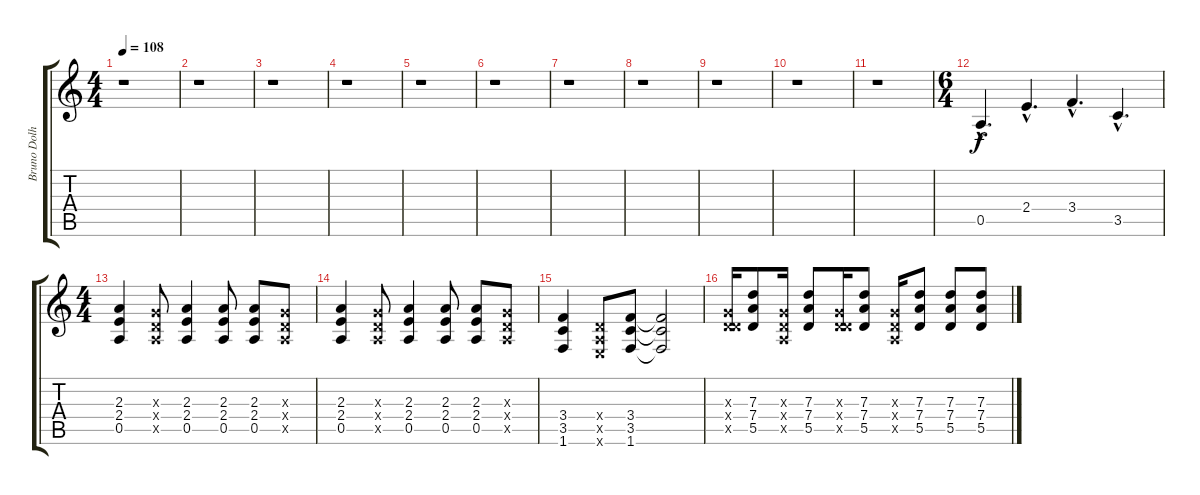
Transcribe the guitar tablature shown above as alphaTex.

\track ("Bruno Dolheguy" "Bruno Dolh") {instrument distortionguitar}
\staff {score tabs}
\tuning (E4 B3 G3 D3 A2 E2) {hide}
\ts (4 4)
\tempo 108
\clef g2
\ks c
r.1{dy f} |
r.1 |
r.1 |
r.1 |
r.1 |
r.1 |
r.1 |
r.1 |
r.1 |
r.1 |
r.1 |
\ts (6 4)
0.5{hac}.4{d} 2.4{hac}.4{d} 3.4{hac}.4{d} 3.5{hac}.4{d} |
\ts (4 4)
(2.3 2.4 0.5).4 (0.3{x} 0.4{x} 0.5{x}).8 (2.3 2.4 0.5).4 (2.3 2.4 0.5).8 (2.3 2.4 0.5).8 (0.3{x} 0.4{x} 0.5{x}).8 |
(2.3 2.4 0.5).4 (0.3{x} 0.4{x} 0.5{x}).8 (2.3 2.4 0.5).4 (2.3 2.4 0.5).8 (2.3 2.4 0.5).8 (0.3{x} 0.4{x} 0.5{x}).8 |
(3.4 3.5 1.6).4 (0.4{x} 0.5{x} 0.6{x}).8 (3.4 3.5 1.6).8 (3.4{t} 3.5{t} 1.6{t}).2 |
(0.3{x} 0.4{x} 5.5{x}).16 (7.3 7.4 5.5).8 (0.3{x} 0.4{x} 0.5{x}).16 (7.3 7.4 5.5).8 (0.3{x} 0.4{x} 5.5{x}).16 (7.3 7.4 5.5).8 (0.3{x} 0.4{x} 0.5{x}).16 (7.3 7.4 5.5).8 (7.3 7.4 5.5).8 (7.3 7.4 5.5).8
